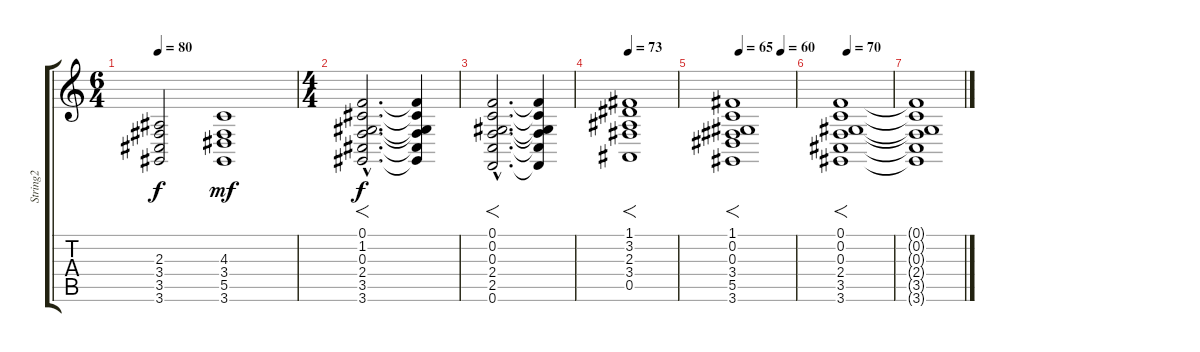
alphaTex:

\track ("String2" "String2") {instrument stringensemble2}
\staff {score tabs}
\tuning (F4 C4 Ab3 Eb3 Bb2 F2) {hide}
\ts (6 4)
\tempo 80
\clef g2
\ks c
(2.3 3.4 3.5 3.6).2{dy f} (4.3 3.4 5.5 3.6).1{dy mf} |
\ts (4 4)
(0.1{hac} 1.2{hac} 0.3{hac} 2.4{hac} 3.5{hac} 3.6{hac}).2{f d dy f volume 11} (0.1{t} 1.2{t} 0.3{t} 2.4{t} 3.5{t} 3.6{t}).4{volume 9} |
(0.1{hac} 0.2{hac} 0.3{hac} 2.4{hac} 2.5{hac} 0.6{hac}).2{f d volume 11} (0.1{t} 0.2{t} 0.3{t} 2.4{t} 2.5{t} 0.6{t}).4{volume 9} |
\tempo 73
(1.1 3.2 2.3 3.4 0.5).1{f volume 9} |
\tempo 65
\tempo (60 0.75)
(1.1 0.2 0.3 3.4 5.5 3.6).1{f} |
\tempo 70
(0.1 0.2 0.3 2.4 3.5 3.6).1{f} |
(0.1{t} 0.2{t} 0.3{t} 2.4{t} 3.5{t} 3.6{t}).1
